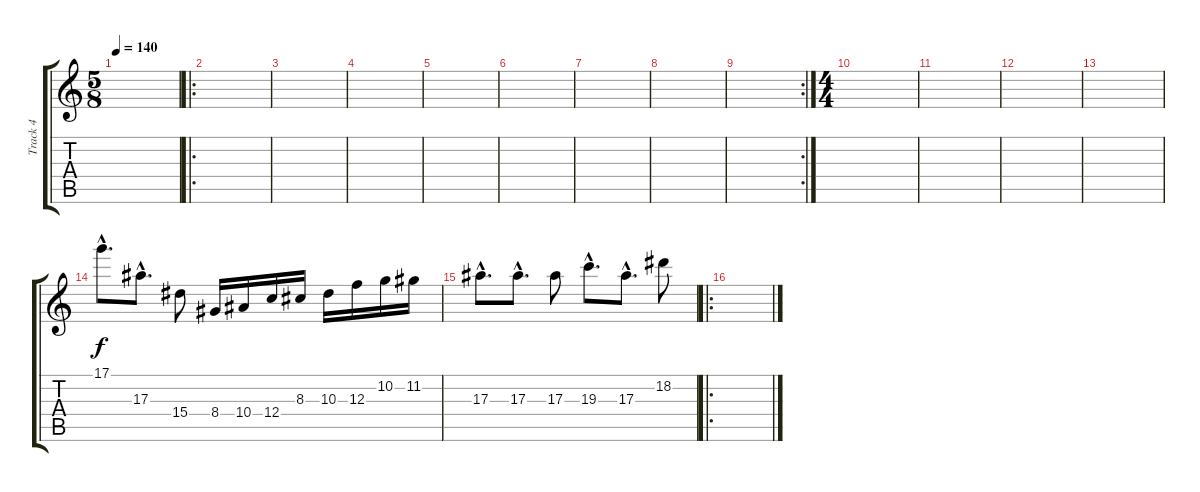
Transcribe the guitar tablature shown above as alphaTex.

\track ("Track 4" "Track 4") {instrument distortionguitar}
\staff {score tabs}
\tuning (D4 A3 F3 C3 G2 C2) {hide}
\ts (5 8)
\tempo 140
\clef g2
\ks c
|
\ro
|
|
|
|
|
|
|
\rc 2
|
\ts (4 4)
|
|
|
|
17.1{hac}.8{d} 17.3{hac}.8{d} 15.4.8 8.4.16 10.4.16 12.4.16 8.3.16 10.3.16 12.3.16 10.2.16 11.2.16 |
17.3{hac}.8{d} 17.3{hac}.8{d} 17.3.8 19.3{hac}.8{d} 17.3{hac}.8{d} 18.2.8 |
\ro
